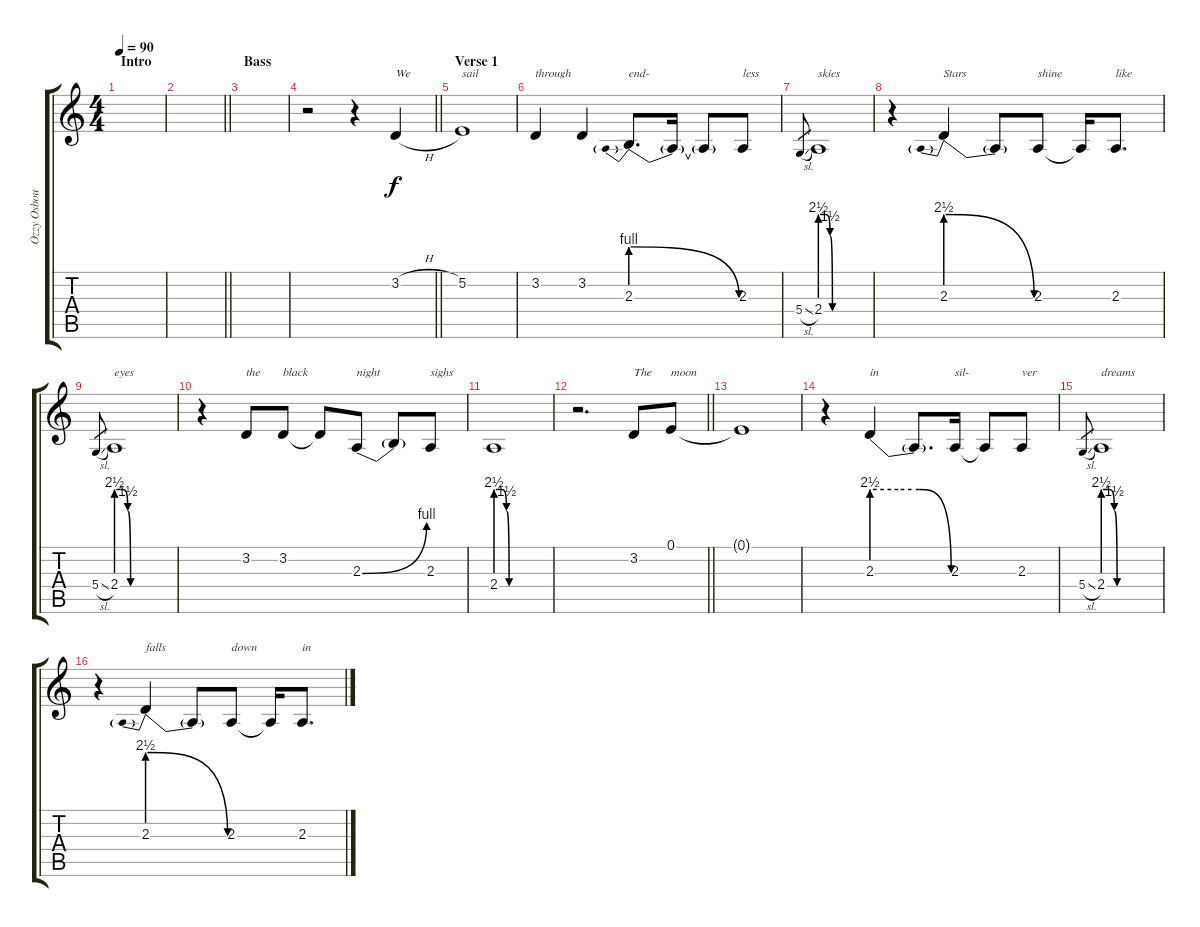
\track ("Ozzy Osbourne" "Ozzy Osbou") {instrument flute}
\staff {score tabs}
\tuning (E4 B3 G3 D3 A2 E2) {hide}
\ts (4 4)
\section ("" "Intro")
\tempo 90
\clef g2
\ks c
|
\barLineRight lightlight
|
\section ("" "Bass")
|
\barLineRight lightlight
r.2 r.4 3.2{h}.4{txt "We"} |
\section ("" "Verse 1")
5.2.1{txt "sail"} |
3.2.4{txt "through"} 3.2.4 2.3{be (prebendrelease 0 4 60 0)}.8{d txt "end-"} 2.3{t}.16 2.3{t}.8 2.3.8{txt "less"} |
5.4{sl}.8{gr} 2.4{be (custom 0 10 7 10 12 6 15 0 40 0 60 0)}.1{txt "skies"} |
r.4 2.3{be (prebendrelease 0 10 60 0)}.4{txt "Stars"} 2.3{t}.8 2.3.8{txt "shine"} 2.3{t}.16 2.3.8{d txt "like"} |
5.4{sl}.8{gr} 2.4{be (custom 0 10 7 10 12 6 15 0 40 0 60 0)}.1{txt "eyes"} |
r.4 3.2.8{txt "the"} 3.2.8{txt "black"} 3.2{t}.8 2.3{be (bend 0 0 60 4)}.8{txt "night"} 2.3{t}.8 2.3.8{txt "sighs"} |
2.4{be (custom 0 10 7 10 12 6 15 0 40 0 60 0)}.1 |
\barLineRight lightlight
r.2{d} 3.2.8{txt "The"} 0.1.8{txt "moon"} |
0.1{t}.1 |
r.4 2.3{be (custom 0 10 20 10 30 10 36 10 60 0)}.4{txt "in"} 2.3{t}.8{d} 2.3.16{txt "sil-"} 2.3{t}.8 2.3.8{txt "ver"} |
5.4{sl}.8{gr} 2.4{be (custom 0 10 7 10 12 6 15 0 40 0 60 0)}.1{txt "dreams"} |
r.4 2.3{be (prebendrelease 0 10 60 0)}.4{txt "falls"} 2.3{t}.8 2.3.8{txt "down"} 2.3{t}.16 2.3.8{d txt "in"}
